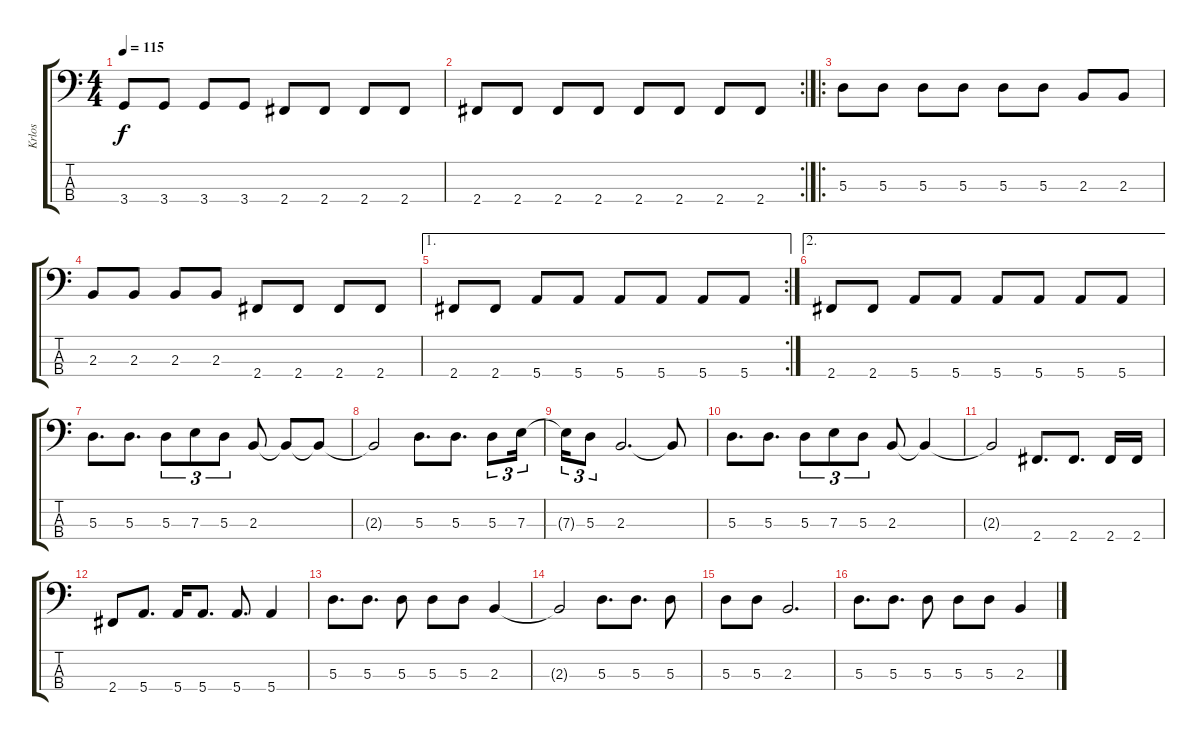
\track ("Krlos" "Krlos") {instrument electricbasspick}
\staff {score tabs}
\tuning (G2 D2 A1 E1) {hide}
\ts (4 4)
\tempo 115
\clef f4
\ks c
3.4.8{dy f} 3.4.8 3.4.8 3.4.8 2.4.8 2.4.8 2.4.8 2.4.8 |
\rc 2
2.4.8 2.4.8 2.4.8 2.4.8 2.4.8 2.4.8 2.4.8 2.4.8 |
\ro
5.3.8 5.3.8 5.3.8 5.3.8 5.3.8 5.3.8 2.3.8 2.3.8 |
2.3.8 2.3.8 2.3.8 2.3.8 2.4.8 2.4.8 2.4.8 2.4.8 |
\ae 1
\rc 2
2.4.8 2.4.8 5.4.8 5.4.8 5.4.8 5.4.8 5.4.8 5.4.8 |
\ae 2
2.4.8 2.4.8 5.4.8 5.4.8 5.4.8 5.4.8 5.4.8 5.4.8 |
5.3.8{d} 5.3.8{d} 5.3.8{tu (3 2)} 7.3.8{tu (3 2)} 5.3.8{tu (3 2)} 2.3.8 2.3{t}.8 2.3{t}.8 |
2.3{t}.2 5.3.8{d} 5.3.8{d} 5.3.8{tu (3 2)} 7.3.16{tu (3 2)} |
7.3{t}.16{tu (3 2)} 5.3.8{tu (3 2)} 2.3.2{d} 2.3{t}.8 |
5.3.8{d} 5.3.8{d} 5.3.8{tu (3 2)} 7.3.8{tu (3 2)} 5.3.8{tu (3 2)} 2.3.8 2.3{t}.4 |
2.3{t}.2 2.4.8{d} 2.4.8{d} 2.4.16 2.4.16 |
2.4.8 5.4.8{d} 5.4.16 5.4.8{d} 5.4.8{d} 5.4.4 |
5.3.8{d} 5.3.8{d} 5.3.8 5.3.8 5.3.8 2.3.4 |
2.3{t}.2 5.3.8{d} 5.3.8{d} 5.3.8 |
5.3.8 5.3.8 2.3.2{d} |
5.3.8{d} 5.3.8{d} 5.3.8 5.3.8 5.3.8 2.3.4
